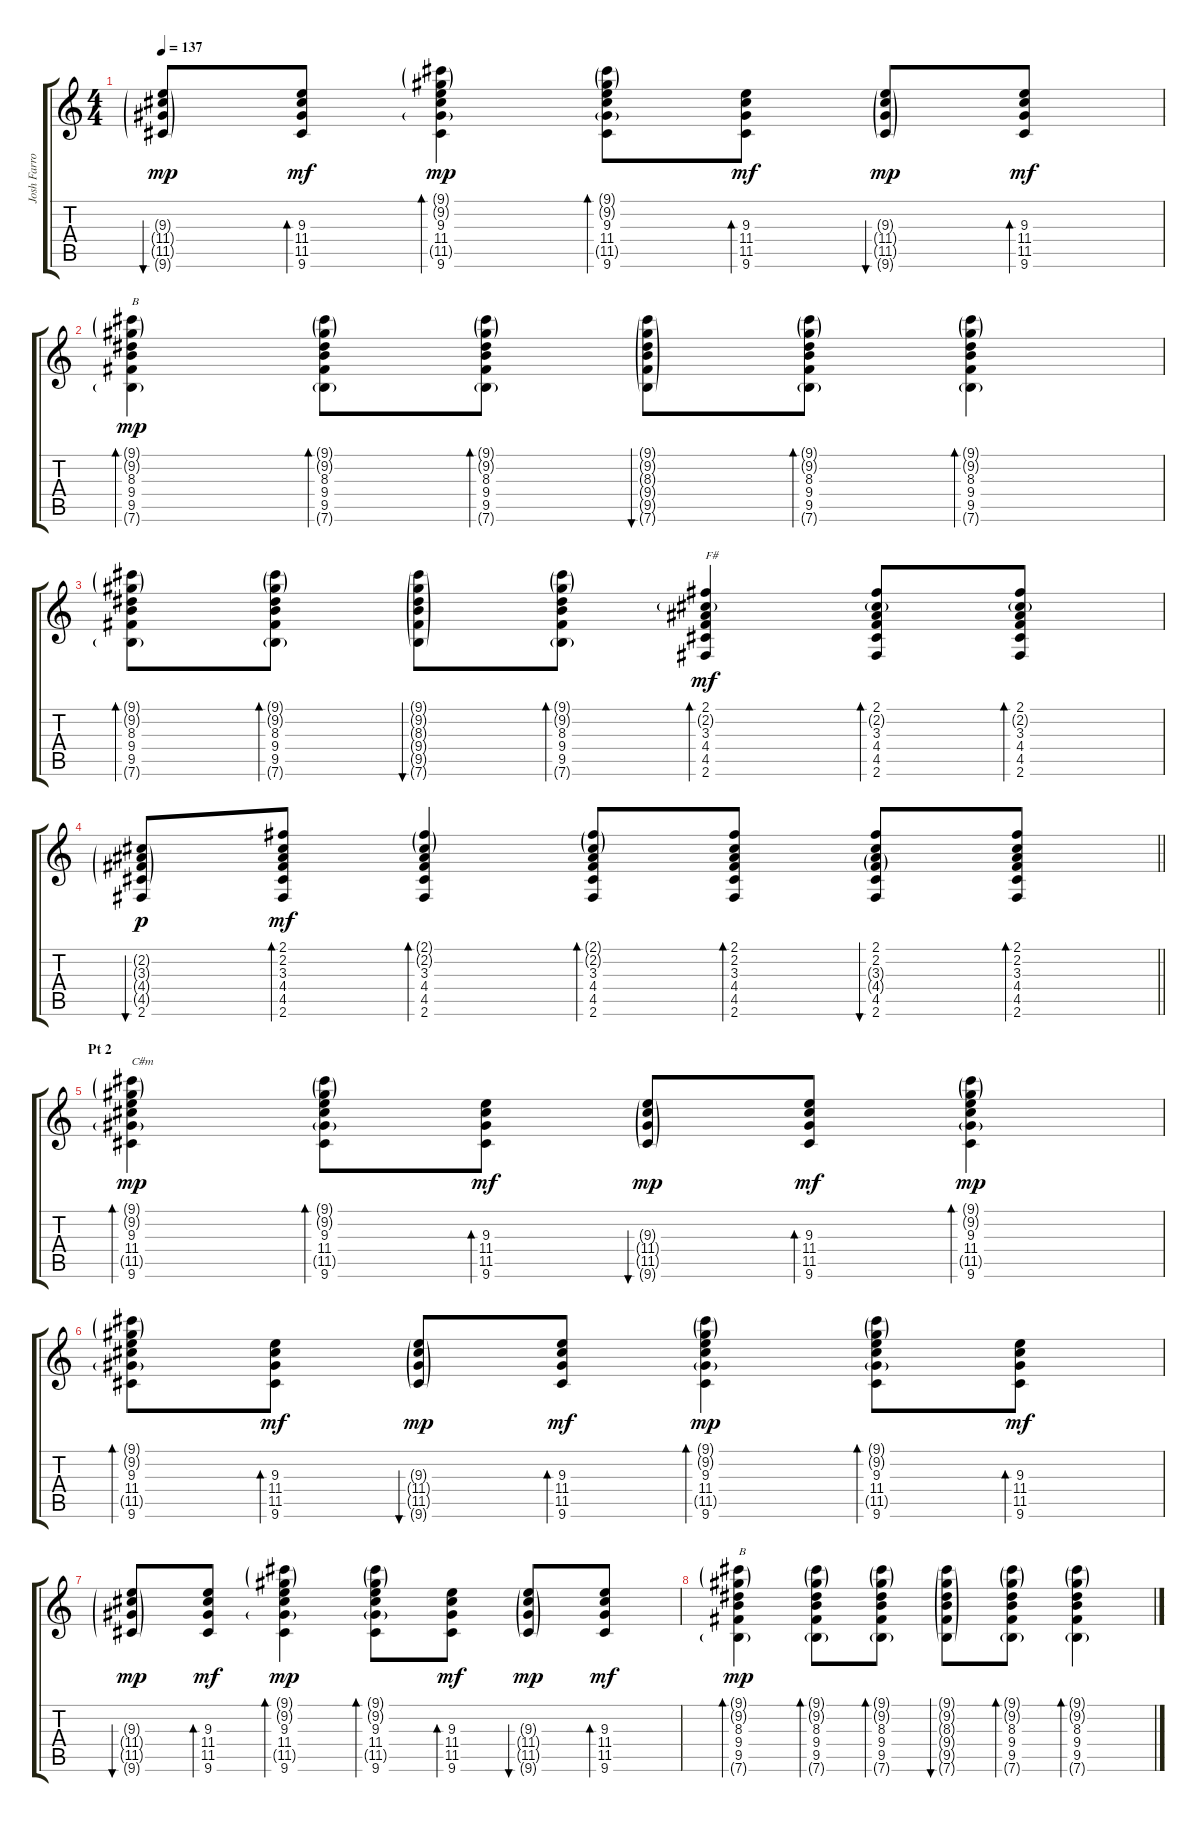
\track ("Josh Farro" "Josh Farro") {instrument acousticguitarsteel}
\staff {score tabs}
\tuning (E4 B3 G3 D3 A2 E2) {hide}
\ts (4 4)
\tempo 137
\clef g2
\ks c
(9.3{g} 11.4{g} 11.5{g} 9.6{g}).8{bu 60 dy mp} (9.3 11.4 11.5 9.6).8{bd 60 dy mf} (9.1{g} 9.2{g} 9.3 11.4 11.5{g} 9.6).4{bd 60 dy mp} (9.1{g} 9.2{g} 9.3 11.4 11.5{g} 9.6).8{bd 60} (9.3 11.4 11.5 9.6).8{bd 60 dy mf} (9.3{g} 11.4{g} 11.5{g} 9.6{g}).8{bu 60 dy mp} (9.3 11.4 11.5 9.6).8{bd 60 dy mf} |
(9.1{g} 9.2{g} 8.3 9.4 9.5 7.6{g}).4{bd 120 txt "B" dy mp} (9.1{g} 9.2{g} 8.3 9.4 9.5 7.6{g}).8{bd 60} (9.1{g} 9.2{g} 8.3 9.4 9.5 7.6{g}).8{bd 60} (9.1{g} 9.2{g} 8.3{g} 9.4{g} 9.5{g} 7.6{g}).8{bu 60} (9.1{g} 9.2{g} 8.3 9.4 9.5 7.6{g}).8{bd 60} (9.1{g} 9.2{g} 8.3 9.4 9.5 7.6{g}).4{bd 60} |
(9.1{g} 9.2{g} 8.3 9.4 9.5 7.6{g}).8{bd 60} (9.1{g} 9.2{g} 8.3 9.4 9.5 7.6{g}).8{bd 60} (9.1{g} 9.2{g} 8.3{g} 9.4{g} 9.5{g} 7.6{g}).8{bu 60} (9.1{g} 9.2{g} 8.3 9.4 9.5 7.6{g}).8{bd 60} (2.1 2.2{g} 3.3 4.4 4.5 2.6).4{bd 60 txt "F#" dy mf} (2.1 2.2{g} 3.3 4.4 4.5 2.6).8{bd 60} (2.1 2.2{g} 3.3 4.4 4.5 2.6).8{bd 60} |
\barLineRight lightlight
(2.2{g} 3.3{g} 4.4{g} 4.5{g} 2.6).8{bu 60 dy p} (2.1 2.2 3.3 4.4 4.5 2.6).8{bd 60 dy mf} (2.1{g} 2.2{g} 3.3 4.4 4.5 2.6).4{bd 60} (2.1{g} 2.2{g} 3.3 4.4 4.5 2.6).8{bd 60} (2.1 2.2 3.3 4.4 4.5 2.6).8{bd 60} (2.1 2.2 3.3{g} 4.4{g} 4.5 2.6).8{bu 60} (2.1 2.2 3.3 4.4 4.5 2.6).8{bd 60} |
\section ("" "Pt 2")
(9.1{g} 9.2{g} 9.3 11.4 11.5{g} 9.6).4{bd 120 txt "C#m" dy mp} (9.1{g} 9.2{g} 9.3 11.4 11.5{g} 9.6).8{bd 60} (9.3 11.4 11.5 9.6).8{bd 60 dy mf} (9.3{g} 11.4{g} 11.5{g} 9.6{g}).8{bu 60 dy mp} (9.3 11.4 11.5 9.6).8{bd 60 dy mf} (9.1{g} 9.2{g} 9.3 11.4 11.5{g} 9.6).4{bd 60 dy mp} |
(9.1{g} 9.2{g} 9.3 11.4 11.5{g} 9.6).8{bd 60} (9.3 11.4 11.5 9.6).8{bd 60 dy mf} (9.3{g} 11.4{g} 11.5{g} 9.6{g}).8{bu 60 dy mp} (9.3 11.4 11.5 9.6).8{bd 60 dy mf} (9.1{g} 9.2{g} 9.3 11.4 11.5{g} 9.6).4{bd 60 dy mp} (9.1{g} 9.2{g} 9.3 11.4 11.5{g} 9.6).8{bd 60} (9.3 11.4 11.5 9.6).8{bd 60 dy mf} |
(9.3{g} 11.4{g} 11.5{g} 9.6{g}).8{bu 60 dy mp} (9.3 11.4 11.5 9.6).8{bd 60 dy mf} (9.1{g} 9.2{g} 9.3 11.4 11.5{g} 9.6).4{bd 60 dy mp} (9.1{g} 9.2{g} 9.3 11.4 11.5{g} 9.6).8{bd 60} (9.3 11.4 11.5 9.6).8{bd 60 dy mf} (9.3{g} 11.4{g} 11.5{g} 9.6{g}).8{bu 60 dy mp} (9.3 11.4 11.5 9.6).8{bd 60 dy mf} |
(9.1{g} 9.2{g} 8.3 9.4 9.5 7.6{g}).4{bd 120 txt "B" dy mp} (9.1{g} 9.2{g} 8.3 9.4 9.5 7.6{g}).8{bd 60} (9.1{g} 9.2{g} 8.3 9.4 9.5 7.6{g}).8{bd 60} (9.1{g} 9.2{g} 8.3{g} 9.4{g} 9.5{g} 7.6{g}).8{bu 60} (9.1{g} 9.2{g} 8.3 9.4 9.5 7.6{g}).8{bd 60} (9.1{g} 9.2{g} 8.3 9.4 9.5 7.6{g}).4{bd 60}
